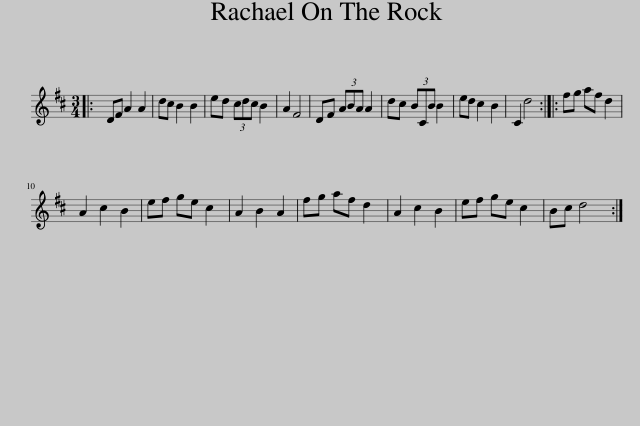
X:1
L:1/8
M:3/4
I:linebreak $
K:D
V:1 treble
V:1
|: DF A2 A2 | dc B2 B2 | ed (3cdc B2 | A2 F4 | DF (3ABA A2 | %5
 dc (3BCB B2 | ed c2 B2 | C2 d4 :: fg af d2 |$ A2 c2 B2 | %10
 ef ge c2 | A2 B2 A2 | fg af d2 | A2 c2 B2 | ef ge c2 | %15
 Bc d4 :| %16
